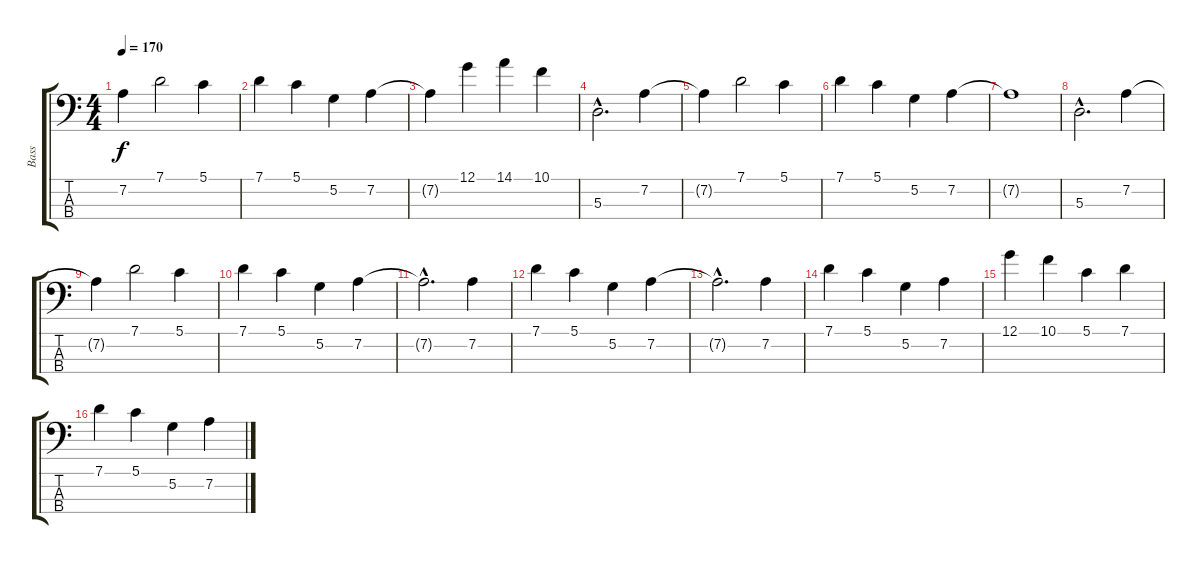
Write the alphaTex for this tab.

\track ("Bass" "Bass") {instrument electricbassfinger}
\staff {score tabs}
\tuning (G2 D2 A1 E1) {hide}
\ts (4 4)
\tempo 170
\clef f4
\ks c
7.2{t}.4{dy f} 7.1.2 5.1.4 |
7.1.4 5.1.4 5.2.4 7.2.4 |
7.2{t}.4 12.1.4 14.1.4 10.1.4 |
5.3{hac}.2{d} 7.2.4 |
7.2{t}.4 7.1.2 5.1.4 |
7.1.4 5.1.4 5.2.4 7.2.4 |
7.2{t}.1 |
5.3{hac}.2{d} 7.2.4 |
7.2{t}.4 7.1.2 5.1.4 |
7.1.4 5.1.4 5.2.4 7.2.4 |
7.2{hac t}.2{d} 7.2.4 |
7.1.4 5.1.4 5.2.4 7.2.4 |
7.2{hac t}.2{d} 7.2.4 |
7.1.4 5.1.4 5.2.4 7.2.4 |
12.1.4 10.1.4 5.1.4 7.1.4 |
7.1.4 5.1.4 5.2.4 7.2.4
